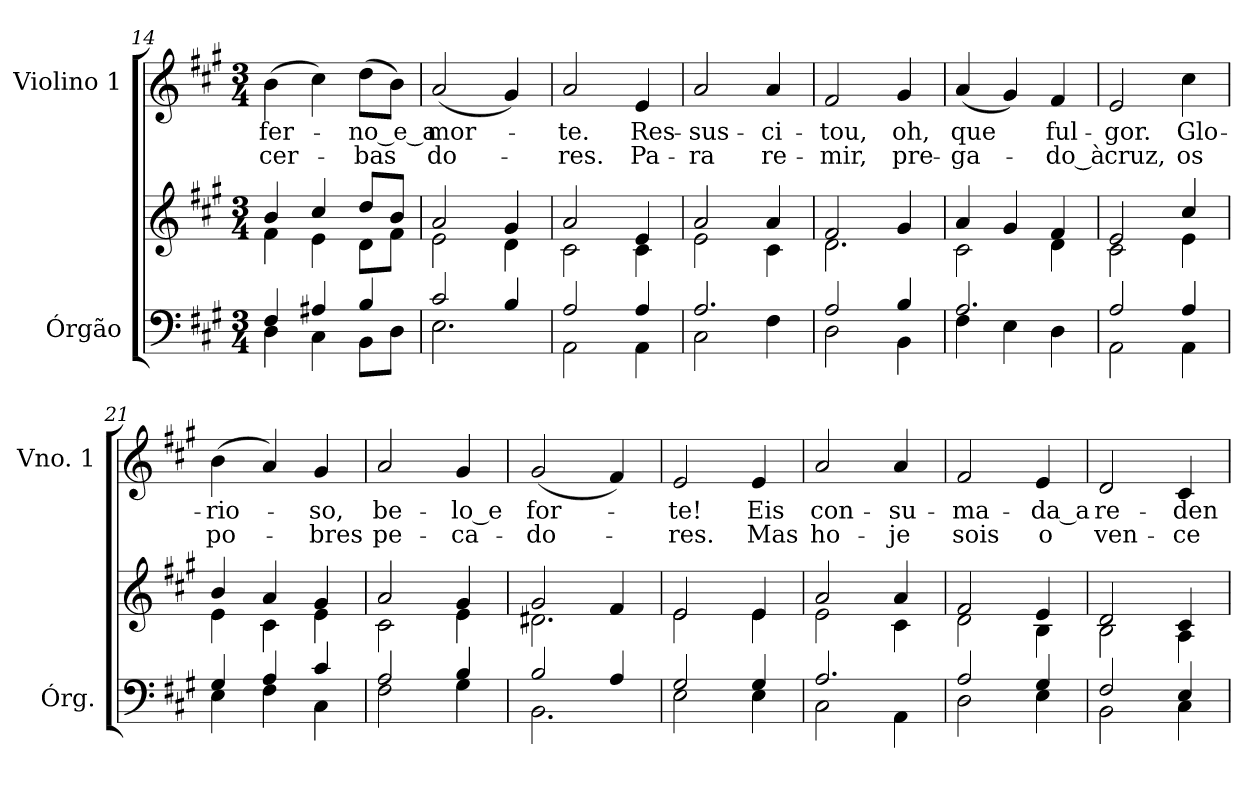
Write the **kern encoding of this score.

**kern	**kern	**kern	**text	**text
*part2	*part2	*part1	*part1	*part1
*staff3	*staff2	*staff1	*staff1	*staff1
*I"Órgão	*	*I"Violino 1	*	*
*I'Órg.	*	*I'Vno. 1	*	*
*clefF4	*clefG2	*clefG2	*	*
*k[f#c#g#]	*k[f#c#g#]	*k[f#c#g#]	*	*
*A:	*A:	*A:	*	*
*M3/4	*M3/4	*M3/4	*	*
=14	=14	=14	=14	=14
*^	*^	*	*	*
!	!	!	!	!	!LO:LY:b:color=#000000	!LO:LY:b:color=#000000
4F#i/	4Di\	4bi/	4f#i\	(4bi\	-fer-	-cer-
4A#Xi/	4C#i\	4cc#i/	4ei\	4cc#i\)	.	.
!	!	!	!	!	!LO:LY:b:color=#000000	!LO:LY:b:color=#000000
4Bi/	8BBi\L	8ddi/L	8di\L	(8ddi\L	-no_e_a	-bas
.	8Di\J	8bi/J	8f#i\J	8bi\J)	.	.
=15	=15	=15	=15	=15	=15	=15
!	!	!	!	!	!LO:LY:b:color=#000000	!LO:LY:b:color=#000000
2c#i/	2.Ei\	2ai/	2ei\	(2ai/	mor-	do-
4Bi/	.	4g#i/	4di\	4g#i/)	.	.
=16	=16	=16	=16	=16	=16	=16
!	!	!	!	!	!LO:LY:b:color=#000000	!LO:LY:b:color=#000000
2Ai/	2AAi\	2ai/	2c#i\	2ai/	-te.	-res.
!	!	!	!	!	!LO:LY:b:color=#000000	!LO:LY:b:color=#000000
4Ai/	4AAi\	4ei/	4c#i\	4ei/	Res-	Pa-
!!LO:LB:g=z
=17	=17	=17	=17	=17	=17	=17
!	!	!	!	!	!LO:LY:b:color=#000000	!LO:LY:b:color=#000000
2.Ai/	2C#i\	2ai/	2ei\	2ai/	-sus-	-ra
!	!	!	!	!	!LO:LY:b:color=#000000	!LO:LY:b:color=#000000
.	4F#i\	4ai/	4c#i\	4ai/	-ci-	re-
=18	=18	=18	=18	=18	=18	=18
!	!	!	!	!	!LO:LY:b:color=#000000	!LO:LY:b:color=#000000
2Ai/	2Di\	2f#i/	2.di\	2f#i/	-tou,	-mir,
!	!	!	!	!	!LO:LY:b:color=#000000	!LO:LY:b:color=#000000
4Bi/	4BBi\	4g#i/	.	4g#i/	oh,	pre-
=19	=19	=19	=19	=19	=19	=19
!	!	!	!	!	!LO:LY:b:color=#000000	!LO:LY:b:color=#000000
2.Ai/	4F#i\	4ai/	2c#i\	(4ai/	que	-ga-
.	4Ei\	4g#i/	.	4g#i/)	.	.
!	!	!	!	!	!LO:LY:b:color=#000000	!LO:LY:b:color=#000000
.	4Di\	4f#i/	4di\	4f#i/	ful-	-do_à
=20	=20	=20	=20	=20	=20	=20
!	!	!	!	!	!LO:LY:b:color=#000000	!LO:LY:b:color=#000000
2Ai/	2AAi\	2ei/	2c#i\	2ei/	-gor.	cruz,
!	!	!	!	!	!LO:LY:b:color=#000000	!LO:LY:b:color=#000000
4Ai/	4AAi\	4cc#i/	4ei\	4cc#i\	Glo-	os
=21	=21	=21	=21	=21	=21	=21
!	!	!	!	!	!LO:LY:b:color=#000000	!LO:LY:b:color=#000000
4G#i/	4Ei\	4bi/	4ei\	(4bi\	-rio-	po-
4Ai/	4F#i\	4ai/	4c#i\	4ai/)	.	.
!	!	!	!	!	!LO:LY:b:color=#000000	!LO:LY:b:color=#000000
4c#i/	4C#i\	4g#i/	4ei\	4g#i/	-so,	-bres
=22	=22	=22	=22	=22	=22	=22
!	!	!	!	!	!LO:LY:b:color=#000000	!LO:LY:b:color=#000000
2Ai/	2F#i\	2ai/	2c#i\	2ai/	be-	pe-
!	!	!	!	!	!LO:LY:b:color=#000000	!LO:LY:b:color=#000000
4Bi/	4G#i\	4g#i/	4ei\	4g#i/	-lo_e	-ca-
=23	=23	=23	=23	=23	=23	=23
!	!	!	!	!	!LO:LY:b:color=#000000	!LO:LY:b:color=#000000
2Bi/	2.BBi\	2g#i/	2.d#Xi\	(2g#i/	for-	-do-
4Ai/	.	4f#i/	.	4f#i/)	.	.
=24	=24	=24	=24	=24	=24	=24
!	!	!	!	!	!LO:LY:b:color=#000000	!LO:LY:b:color=#000000
2G#i/	2Ei\	2ei/	2ei\	2ei/	-te!	-res.
!	!	!	!	!	!LO:LY:b:color=#000000	!LO:LY:b:color=#000000
4G#i/	4Ei\	4ei/	4ei\	4ei/	Eis	Mas
!!LO:PB:g=z
=25	=25	=25	=25	=25	=25	=25
!	!	!	!	!	!LO:LY:b:color=#000000	!LO:LY:b:color=#000000
2.Ai/	2C#i\	2ai/	2ei\	2ai/	con-	ho-
!	!	!	!	!	!LO:LY:b:color=#000000	!LO:LY:b:color=#000000
.	4AAi\	4ai/	4c#i\	4ai/	-su-	-je
=26	=26	=26	=26	=26	=26	=26
!	!	!	!	!	!LO:LY:b:color=#000000	!LO:LY:b:color=#000000
2Ai/	2Di\	2f#i/	2di\	2f#i/	-ma-	sois
!	!	!	!	!	!LO:LY:b:color=#000000	!LO:LY:b:color=#000000
4G#i/	4Ei\	4ei/	4Bi\	4ei/	-da_a	o
=27	=27	=27	=27	=27	=27	=27
!	!	!	!	!	!LO:LY:b:color=#000000	!LO:LY:b:color=#000000
2F#i/	2BBi\	2di/	2Bi\	2di/	re-	ven-
!	!	!	!	!	!LO:LY:b:color=#000000	!LO:LY:b:color=#000000
4Ei/	4C#i\	4c#i/	4Ai\	4c#i/	-den-	-ce-
*v	*v	*	*	*	*	*
*	*v	*v	*	*	*
=	=	=	=	=
*-	*-	*-	*-	*-
